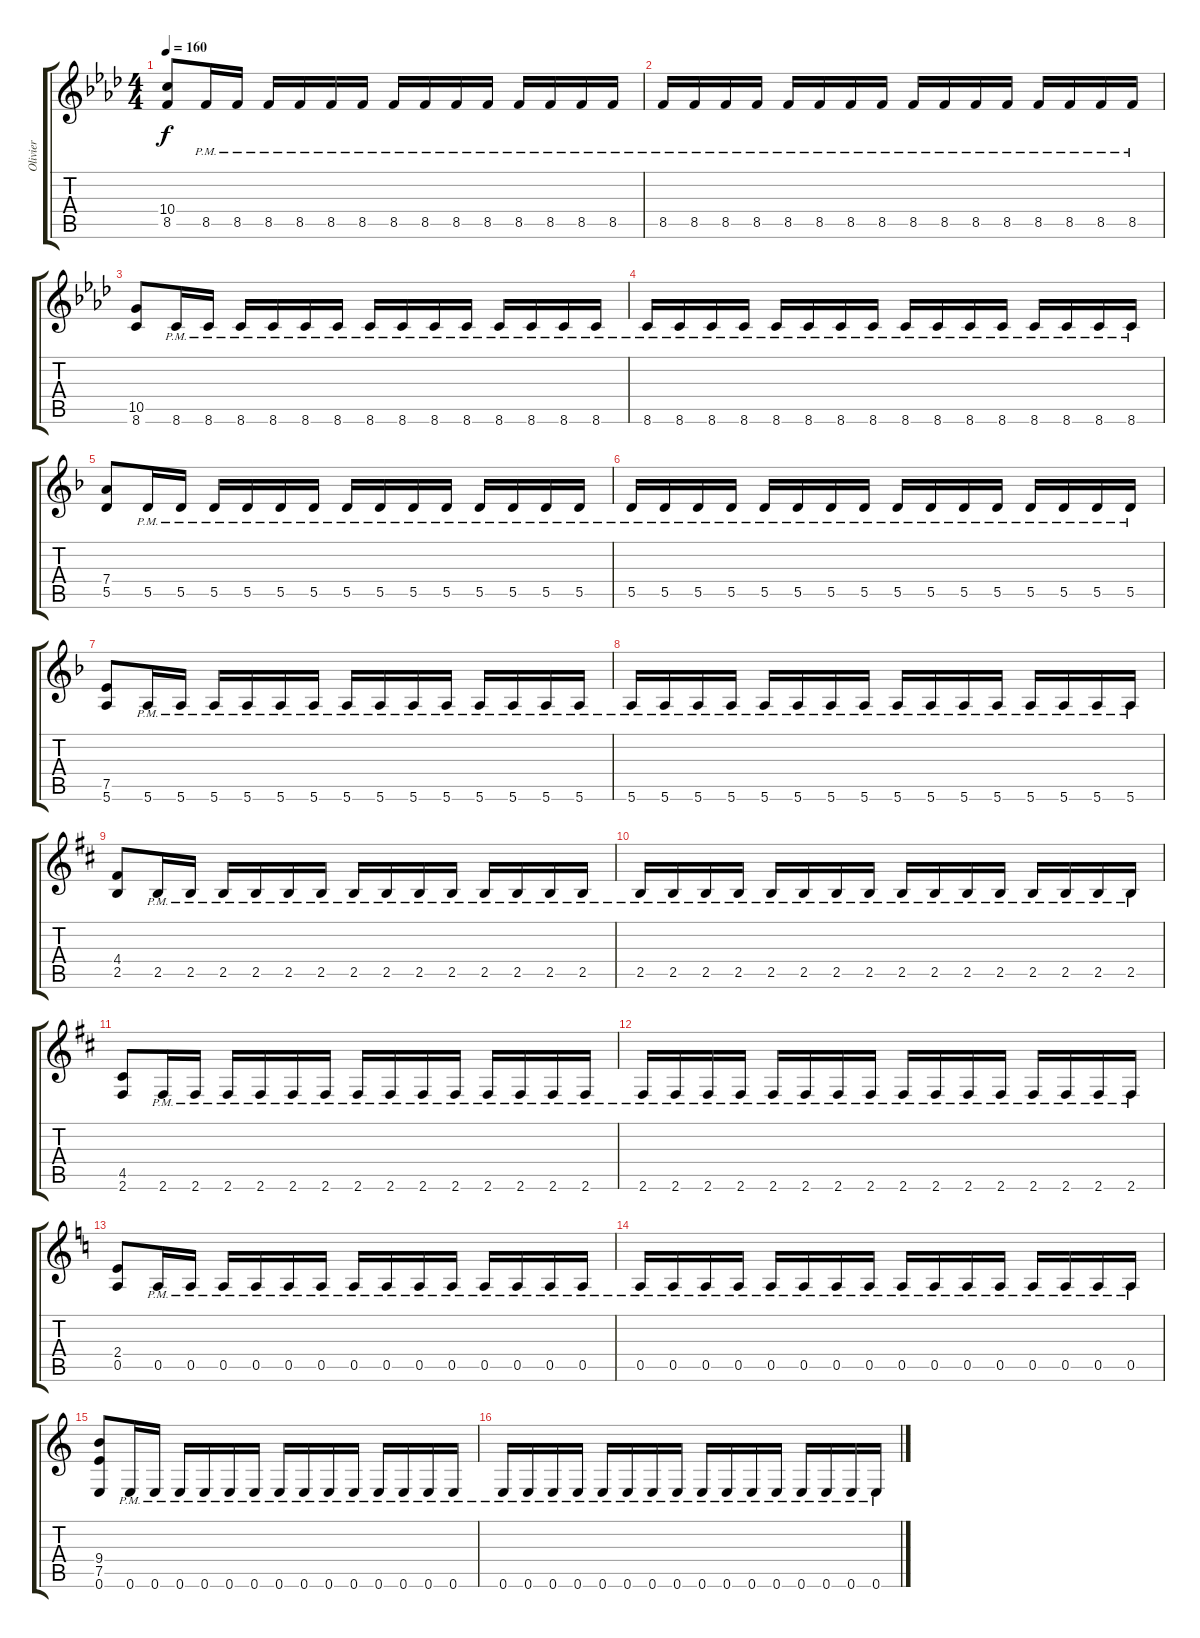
\track ("Olivier" "Olivier") {instrument overdrivenguitar}
\staff {score tabs}
\tuning (E4 B3 G3 D3 A2 E2) {hide}
\ts (4 4)
\tempo 160
\clef g2
\ks fminor
(10.4 8.5).8{dy f} 8.5{pm}.16 8.5{pm}.16 8.5{pm}.16 8.5{pm}.16 8.5{pm}.16 8.5{pm}.16 8.5{pm}.16 8.5{pm}.16 8.5{pm}.16 8.5{pm}.16 8.5{pm}.16 8.5{pm}.16 8.5{pm}.16 8.5{pm}.16 |
8.5{pm}.16 8.5{pm}.16 8.5{pm}.16 8.5{pm}.16 8.5{pm}.16 8.5{pm}.16 8.5{pm}.16 8.5{pm}.16 8.5{pm}.16 8.5{pm}.16 8.5{pm}.16 8.5{pm}.16 8.5{pm}.16 8.5{pm}.16 8.5{pm}.16 8.5{pm}.16 |
(10.5 8.6).8 8.6{pm}.16 8.6{pm}.16 8.6{pm}.16 8.6{pm}.16 8.6{pm}.16 8.6{pm}.16 8.6{pm}.16 8.6{pm}.16 8.6{pm}.16 8.6{pm}.16 8.6{pm}.16 8.6{pm}.16 8.6{pm}.16 8.6{pm}.16 |
8.6{pm}.16 8.6{pm}.16 8.6{pm}.16 8.6{pm}.16 8.6{pm}.16 8.6{pm}.16 8.6{pm}.16 8.6{pm}.16 8.6{pm}.16 8.6{pm}.16 8.6{pm}.16 8.6{pm}.16 8.6{pm}.16 8.6{pm}.16 8.6{pm}.16 8.6{pm}.16 |
\ks dminor
(7.4 5.5).8 5.5{pm}.16 5.5{pm}.16 5.5{pm}.16 5.5{pm}.16 5.5{pm}.16 5.5{pm}.16 5.5{pm}.16 5.5{pm}.16 5.5{pm}.16 5.5{pm}.16 5.5{pm}.16 5.5{pm}.16 5.5{pm}.16 5.5{pm}.16 |
5.5{pm}.16 5.5{pm}.16 5.5{pm}.16 5.5{pm}.16 5.5{pm}.16 5.5{pm}.16 5.5{pm}.16 5.5{pm}.16 5.5{pm}.16 5.5{pm}.16 5.5{pm}.16 5.5{pm}.16 5.5{pm}.16 5.5{pm}.16 5.5{pm}.16 5.5{pm}.16 |
(7.5 5.6).8 5.6{pm}.16 5.6{pm}.16 5.6{pm}.16 5.6{pm}.16 5.6{pm}.16 5.6{pm}.16 5.6{pm}.16 5.6{pm}.16 5.6{pm}.16 5.6{pm}.16 5.6{pm}.16 5.6{pm}.16 5.6{pm}.16 5.6{pm}.16 |
5.6{pm}.16 5.6{pm}.16 5.6{pm}.16 5.6{pm}.16 5.6{pm}.16 5.6{pm}.16 5.6{pm}.16 5.6{pm}.16 5.6{pm}.16 5.6{pm}.16 5.6{pm}.16 5.6{pm}.16 5.6{pm}.16 5.6{pm}.16 5.6{pm}.16 5.6{pm}.16 |
\ks bminor
(4.4 2.5).8 2.5{pm}.16 2.5{pm}.16 2.5{pm}.16 2.5{pm}.16 2.5{pm}.16 2.5{pm}.16 2.5{pm}.16 2.5{pm}.16 2.5{pm}.16 2.5{pm}.16 2.5{pm}.16 2.5{pm}.16 2.5{pm}.16 2.5{pm}.16 |
2.5{pm}.16 2.5{pm}.16 2.5{pm}.16 2.5{pm}.16 2.5{pm}.16 2.5{pm}.16 2.5{pm}.16 2.5{pm}.16 2.5{pm}.16 2.5{pm}.16 2.5{pm}.16 2.5{pm}.16 2.5{pm}.16 2.5{pm}.16 2.5{pm}.16 2.5{pm}.16 |
(4.5 2.6).8 2.6{pm}.16 2.6{pm}.16 2.6{pm}.16 2.6{pm}.16 2.6{pm}.16 2.6{pm}.16 2.6{pm}.16 2.6{pm}.16 2.6{pm}.16 2.6{pm}.16 2.6{pm}.16 2.6{pm}.16 2.6{pm}.16 2.6{pm}.16 |
2.6{pm}.16 2.6{pm}.16 2.6{pm}.16 2.6{pm}.16 2.6{pm}.16 2.6{pm}.16 2.6{pm}.16 2.6{pm}.16 2.6{pm}.16 2.6{pm}.16 2.6{pm}.16 2.6{pm}.16 2.6{pm}.16 2.6{pm}.16 2.6{pm}.16 2.6{pm}.16 |
\ks aminor
(2.4 0.5).8 0.5{pm}.16 0.5{pm}.16 0.5{pm}.16 0.5{pm}.16 0.5{pm}.16 0.5{pm}.16 0.5{pm}.16 0.5{pm}.16 0.5{pm}.16 0.5{pm}.16 0.5{pm}.16 0.5{pm}.16 0.5{pm}.16 0.5{pm}.16 |
0.5{pm}.16 0.5{pm}.16 0.5{pm}.16 0.5{pm}.16 0.5{pm}.16 0.5{pm}.16 0.5{pm}.16 0.5{pm}.16 0.5{pm}.16 0.5{pm}.16 0.5{pm}.16 0.5{pm}.16 0.5{pm}.16 0.5{pm}.16 0.5{pm}.16 0.5{pm}.16 |
(9.4 7.5 0.6).8 0.6{pm}.16 0.6{pm}.16 0.6{pm}.16 0.6{pm}.16 0.6{pm}.16 0.6{pm}.16 0.6{pm}.16 0.6{pm}.16 0.6{pm}.16 0.6{pm}.16 0.6{pm}.16 0.6{pm}.16 0.6{pm}.16 0.6{pm}.16 |
0.6{pm}.16 0.6{pm}.16 0.6{pm}.16 0.6{pm}.16 0.6{pm}.16 0.6{pm}.16 0.6{pm}.16 0.6{pm}.16 0.6{pm}.16 0.6{pm}.16 0.6{pm}.16 0.6{pm}.16 0.6{pm}.16 0.6{pm}.16 0.6{pm}.16 0.6{pm}.16
